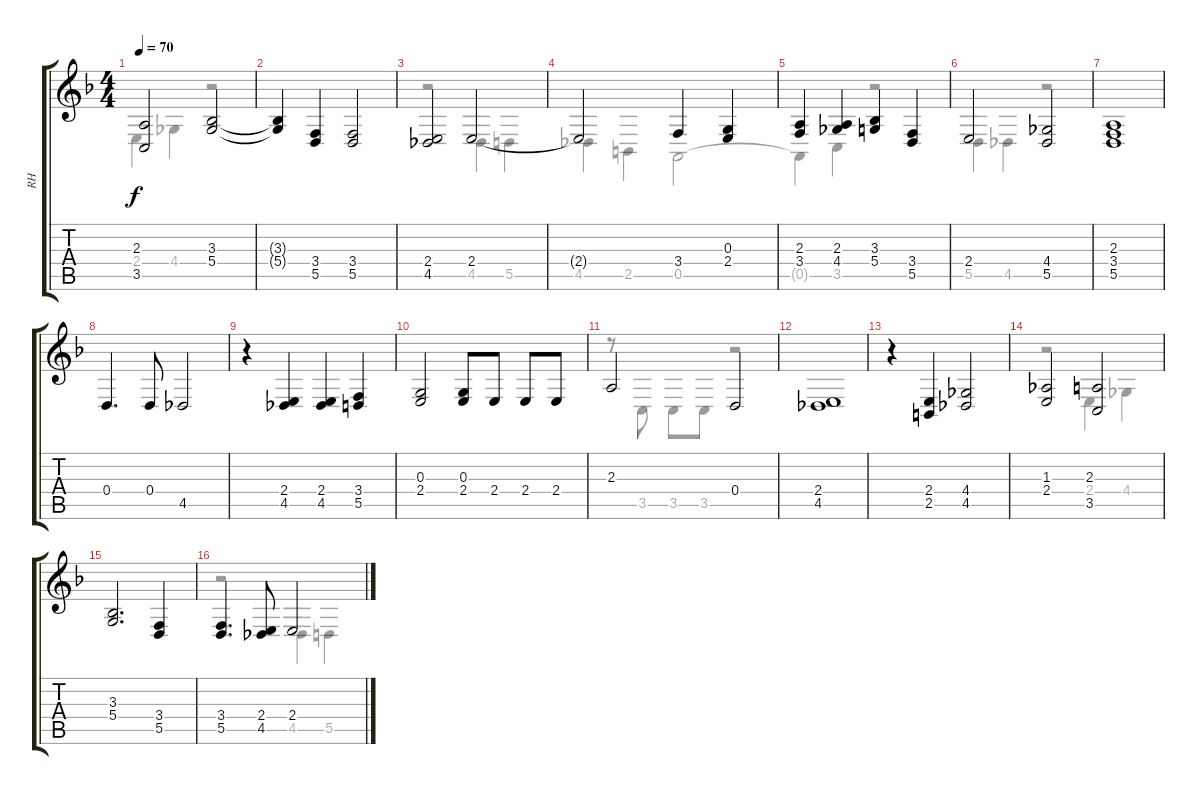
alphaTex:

\track ("RH" "RH") {instrument brightacousticpiano}
\staff {score tabs}
\tuning (E4 B3 G3 D3 A2 E2) {hide}
\voice
\ts (4 4)
\tempo 70
\clef g2
\ks f
(2.3 3.5).2{dy f instrument brightacousticpiano} (3.3 5.4).2 |
(3.3{t} 5.4{t}).4 (3.4 5.5).4 (3.4 5.5).2 |
(2.4 4.5).2 2.4.2 |
2.4{t}.2 3.4.4 (0.3 2.4).4 |
(2.3 3.4).4 (2.3 4.4).4 (3.3 5.4).4 (3.4 5.5).4 |
2.4.2 (4.4 5.5).2 |
(2.3 3.4 5.5).1 |
0.4.4{d} 0.4.8 4.5.2 |
r.4 (2.4 4.5).4 (2.4 4.5).4 (3.4 5.5).4 |
(0.3 2.4).2 (0.3 2.4).8 2.4.8 2.4.8 2.4.8 |
2.3.2 0.4.2 |
(2.4 4.5).1 |
r.4 (2.4 2.5).4 (4.4 4.5).2 |
(1.3 2.4).2 (2.3 3.5).2 |
(3.3 5.4).2{d} (3.4 5.5).4 |
(3.4 5.5).4{d} (2.4 4.5).8 2.4.2
\voice
\clef g2
\ottava regular
\simile none
\ks f
2.4.4{dy f} 4.4.4 r.2 |
|
r.2 4.5.4 5.5.4 |
4.5.4 2.5.4 0.5.2 |
0.5{t}.4 3.5.4 r.2 |
5.5.4 4.5.4 r.2 |
|
|
|
|
r.8 3.5.8 3.5.8 3.5.8 r.2 |
|
|
r.2 2.4.4 4.4.4 |
|
r.2 4.5.4 5.5.4
